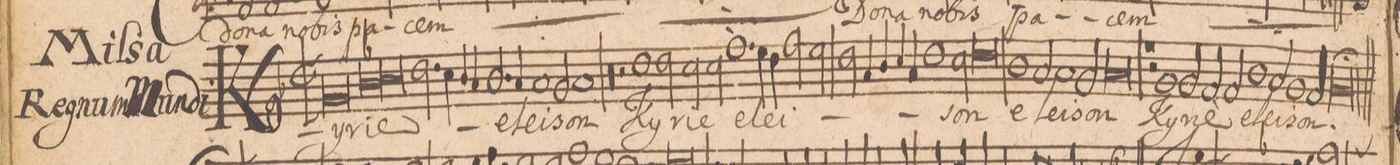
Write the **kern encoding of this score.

**kern	**text
*I"CANTVS.	*
*clefG2	*
*k[b-]	*
*met(C|)	*
*M2/1	*
0g	Ky-
=2-	=2-
*lig	*
1b-X	-ri-
1cc	.
*Xlig	*
=3-	=3-
*2\right	*
2.dd\	-e
4cc\	.
4b-/	.
4a/	.
2.b-/	e-
=4-	=4-
4a/	.
1a	-lei-
2g/	.
=5-	=5-
1a	-son
00r	.
=6-	=6-
=7-	=7-
2r	.
1dd\	Ky-
=8-	=8-
2dd\	-ri-
2cc\	-e
2cc\	.
=9-	=9-
1.ff	e-
4ee\	-lei-
4dd\	.
=10-	=10-
2ff\	.
2ee\	.
2dd\	.
4a/	.
4b-/	.
=11-	=11-
4cc/	.
4a/	.
1dd	.
2cc\	.
=12-	=12-
0dd	-son
=13-	=13-
1b-	e-
2a/	.
1a/	-lei-
=14-	=14-
2g/	.
0a	-son
=15-	=15-
1rff	.
=16-	=16-
2r	.
1g	Ky-
2g/	-ri-
=17-	=17-
2f/	-e
2f/	e-
1b-	.
=18-	=18-
2a/	-lei-
1g	.
2f/	.
=19-	=19-
0g;>	-son.
*-	*-
